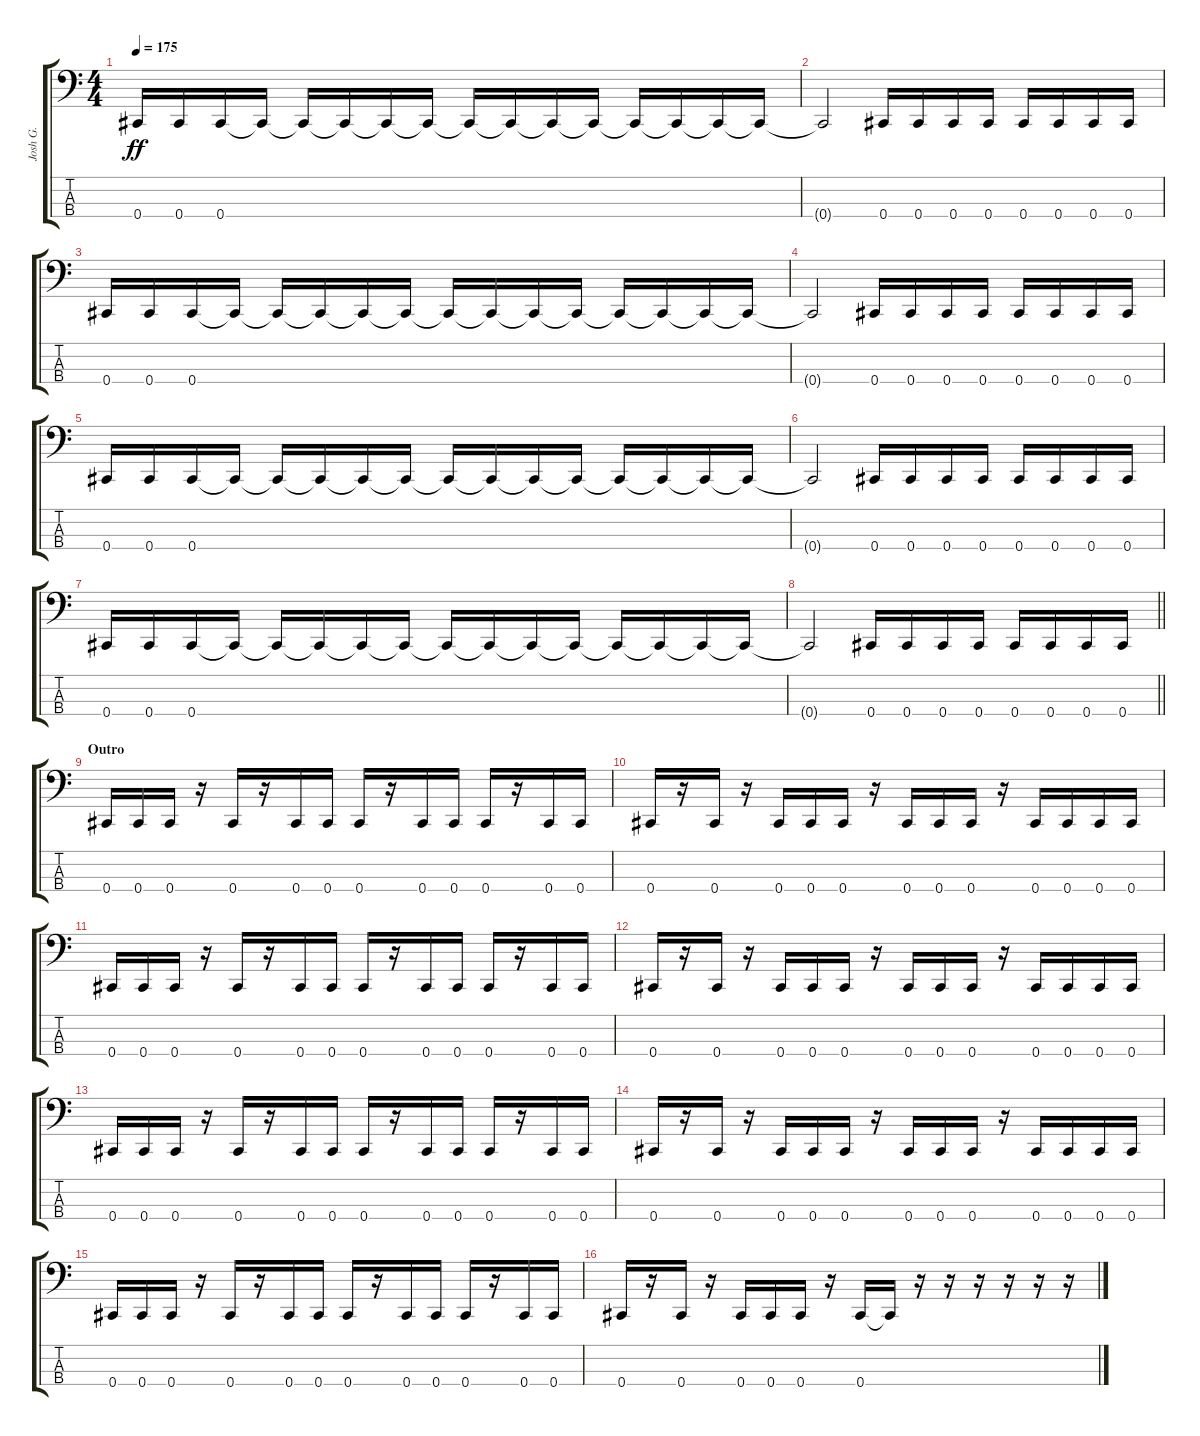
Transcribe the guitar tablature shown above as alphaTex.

\track ("Josh G." "Josh G.") {instrument electricbasspick}
\staff {score tabs}
\tuning (Gb2 Db2 Ab1 Db1) {hide}
\ts (4 4)
\tempo 175
\clef f4
\ks c
0.4.16{dy ff} 0.4.16 0.4.16 0.4{t}.16 0.4{t}.16 0.4{t}.16 0.4{t}.16 0.4{t}.16 0.4{t}.16 0.4{t}.16 0.4{t}.16 0.4{t}.16 0.4{t}.16 0.4{t}.16 0.4{t}.16 0.4{t}.16 |
0.4{t}.2 0.4.16 0.4.16 0.4.16 0.4.16 0.4.16 0.4.16 0.4.16 0.4.16 |
0.4.16 0.4.16 0.4.16 0.4{t}.16 0.4{t}.16 0.4{t}.16 0.4{t}.16 0.4{t}.16 0.4{t}.16 0.4{t}.16 0.4{t}.16 0.4{t}.16 0.4{t}.16 0.4{t}.16 0.4{t}.16 0.4{t}.16 |
0.4{t}.2 0.4.16 0.4.16 0.4.16 0.4.16 0.4.16 0.4.16 0.4.16 0.4.16 |
0.4.16 0.4.16 0.4.16 0.4{t}.16 0.4{t}.16 0.4{t}.16 0.4{t}.16 0.4{t}.16 0.4{t}.16 0.4{t}.16 0.4{t}.16 0.4{t}.16 0.4{t}.16 0.4{t}.16 0.4{t}.16 0.4{t}.16 |
0.4{t}.2 0.4.16 0.4.16 0.4.16 0.4.16 0.4.16 0.4.16 0.4.16 0.4.16 |
0.4.16 0.4.16 0.4.16 0.4{t}.16 0.4{t}.16 0.4{t}.16 0.4{t}.16 0.4{t}.16 0.4{t}.16 0.4{t}.16 0.4{t}.16 0.4{t}.16 0.4{t}.16 0.4{t}.16 0.4{t}.16 0.4{t}.16 |
\barLineRight lightlight
0.4{t}.2 0.4.16 0.4.16 0.4.16 0.4.16 0.4.16 0.4.16 0.4.16 0.4.16 |
\section ("" "Outro")
0.4.16 0.4.16 0.4.16 r.16 0.4.16 r.16 0.4.16 0.4.16 0.4.16 r.16 0.4.16 0.4.16 0.4.16 r.16 0.4.16 0.4.16 |
0.4.16 r.16 0.4.16 r.16 0.4.16 0.4.16 0.4.16 r.16 0.4.16 0.4.16 0.4.16 r.16 0.4.16 0.4.16 0.4.16 0.4.16 |
0.4.16 0.4.16 0.4.16 r.16 0.4.16 r.16 0.4.16 0.4.16 0.4.16 r.16 0.4.16 0.4.16 0.4.16 r.16 0.4.16 0.4.16 |
0.4.16 r.16 0.4.16 r.16 0.4.16 0.4.16 0.4.16 r.16 0.4.16 0.4.16 0.4.16 r.16 0.4.16 0.4.16 0.4.16 0.4.16 |
0.4.16 0.4.16 0.4.16 r.16 0.4.16 r.16 0.4.16 0.4.16 0.4.16 r.16 0.4.16 0.4.16 0.4.16 r.16 0.4.16 0.4.16 |
0.4.16 r.16 0.4.16 r.16 0.4.16 0.4.16 0.4.16 r.16 0.4.16 0.4.16 0.4.16 r.16 0.4.16 0.4.16 0.4.16 0.4.16 |
0.4.16 0.4.16 0.4.16 r.16 0.4.16 r.16 0.4.16 0.4.16 0.4.16 r.16 0.4.16 0.4.16 0.4.16 r.16 0.4.16 0.4.16 |
0.4.16 r.16 0.4.16 r.16 0.4.16 0.4.16 0.4.16 r.16 0.4.16 0.4{t}.16 r.16 r.16 r.16 r.16 r.16 r.16
